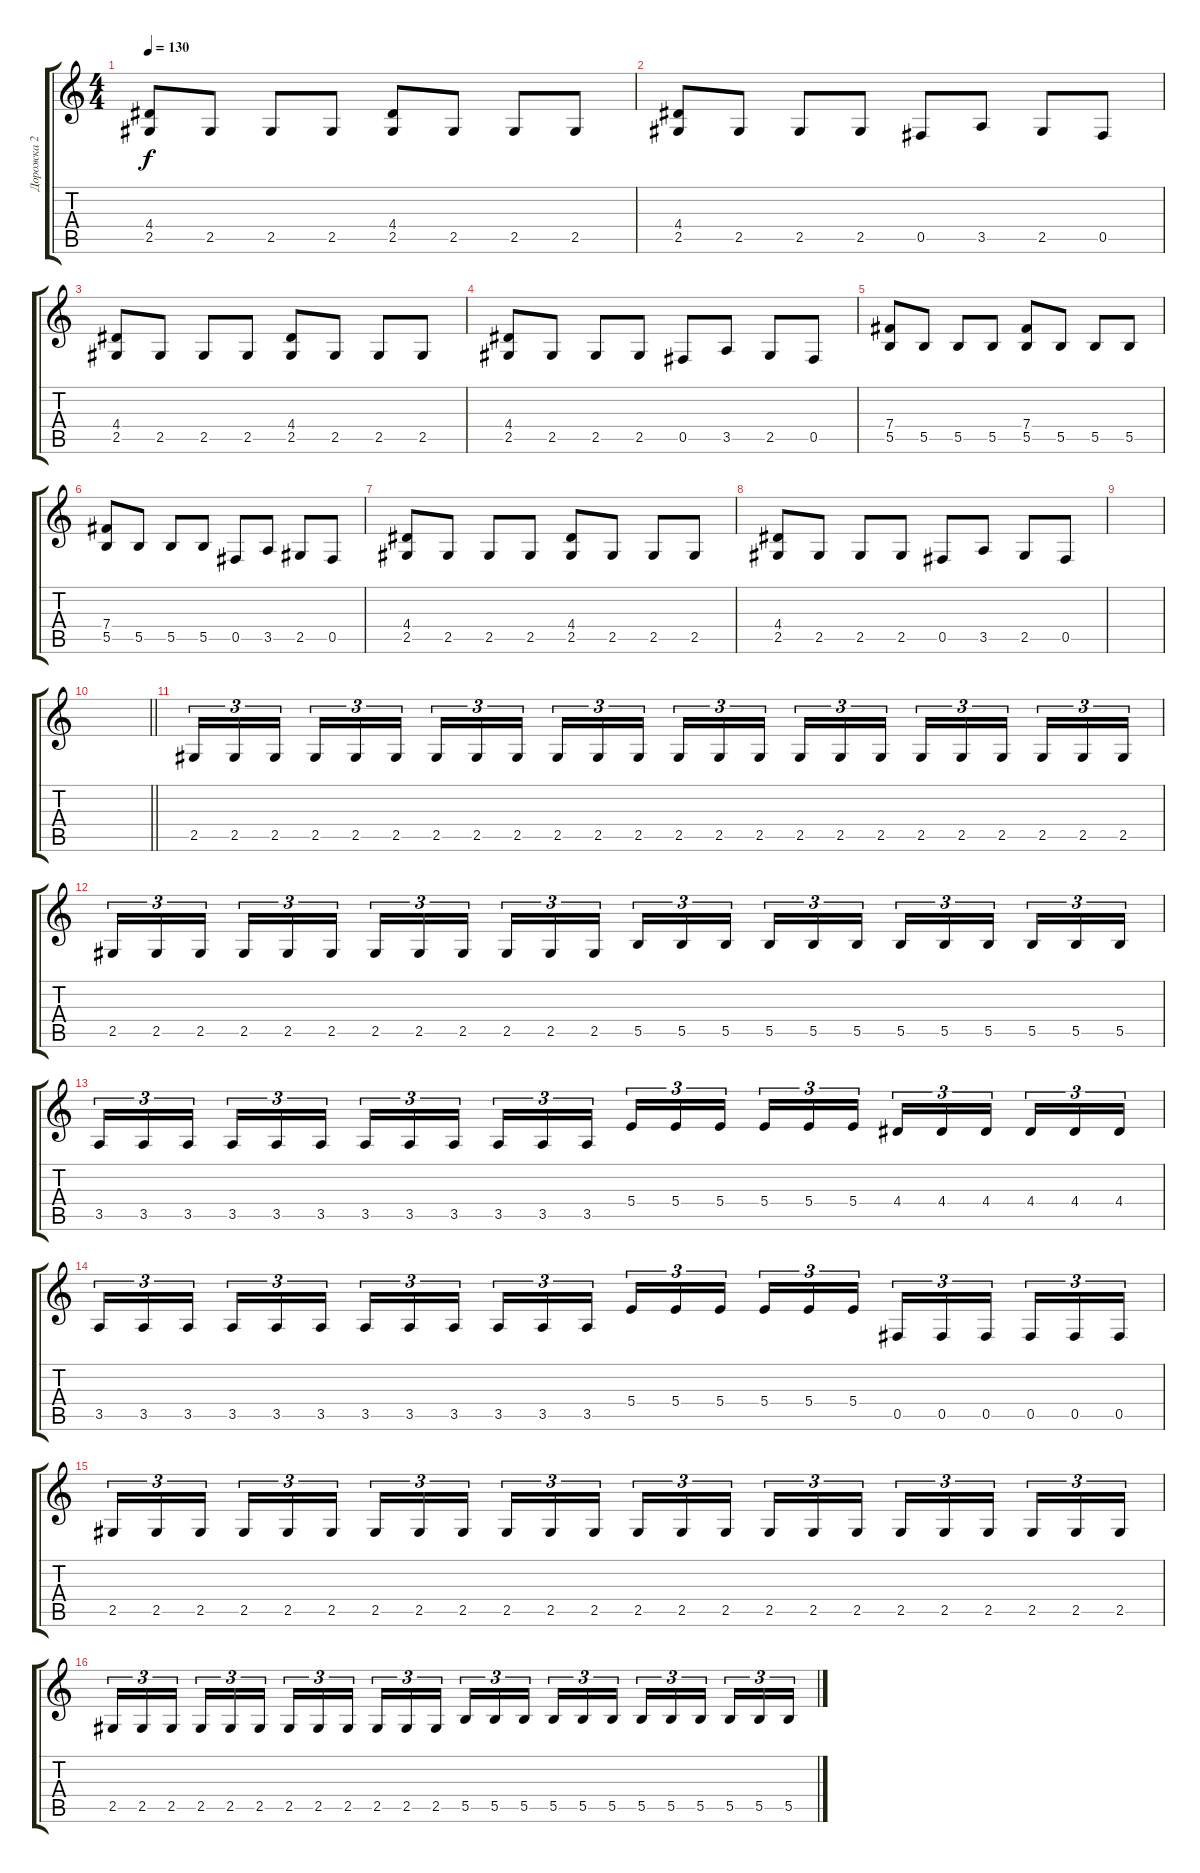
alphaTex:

\track ("Дорожка 2" "Дорожка 2") {instrument distortionguitar}
\staff {score tabs}
\tuning (Db4 Ab3 E3 B2 Gb2 B1) {hide}
\ts (4 4)
\section ("" " ")
\tempo 130
\clef g2
\ks c
(4.4 2.5).8{dy f} 2.5.8 2.5.8 2.5.8 (4.4 2.5).8 2.5.8 2.5.8 2.5.8 |
(4.4 2.5).8 2.5.8 2.5.8 2.5.8 0.5.8 3.5.8 2.5.8 0.5.8 |
(4.4 2.5).8 2.5.8 2.5.8 2.5.8 (4.4 2.5).8 2.5.8 2.5.8 2.5.8 |
(4.4 2.5).8 2.5.8 2.5.8 2.5.8 0.5.8 3.5.8 2.5.8 0.5.8 |
(7.4 5.5).8 5.5.8 5.5.8 5.5.8 (7.4 5.5).8 5.5.8 5.5.8 5.5.8 |
(7.4 5.5).8 5.5.8 5.5.8 5.5.8 0.5.8 3.5.8 2.5.8 0.5.8 |
(4.4 2.5).8 2.5.8 2.5.8 2.5.8 (4.4 2.5).8 2.5.8 2.5.8 2.5.8 |
(4.4 2.5).8 2.5.8 2.5.8 2.5.8 0.5.8 3.5.8 2.5.8 0.5.8 |
|
\barLineRight lightlight
|
\section ("" " ")
2.5.16{tu (3 2)} 2.5.16{tu (3 2)} 2.5.16{tu (3 2) beam splitsecondary} 2.5.16{tu (3 2)} 2.5.16{tu (3 2)} 2.5.16{tu (3 2)} 2.5.16{tu (3 2)} 2.5.16{tu (3 2)} 2.5.16{tu (3 2) beam splitsecondary} 2.5.16{tu (3 2)} 2.5.16{tu (3 2)} 2.5.16{tu (3 2)} 2.5.16{tu (3 2)} 2.5.16{tu (3 2)} 2.5.16{tu (3 2) beam splitsecondary} 2.5.16{tu (3 2)} 2.5.16{tu (3 2)} 2.5.16{tu (3 2)} 2.5.16{tu (3 2)} 2.5.16{tu (3 2)} 2.5.16{tu (3 2) beam splitsecondary} 2.5.16{tu (3 2)} 2.5.16{tu (3 2)} 2.5.16{tu (3 2)} |
2.5.16{tu (3 2)} 2.5.16{tu (3 2)} 2.5.16{tu (3 2) beam splitsecondary} 2.5.16{tu (3 2)} 2.5.16{tu (3 2)} 2.5.16{tu (3 2)} 2.5.16{tu (3 2)} 2.5.16{tu (3 2)} 2.5.16{tu (3 2) beam splitsecondary} 2.5.16{tu (3 2)} 2.5.16{tu (3 2)} 2.5.16{tu (3 2)} 5.5.16{tu (3 2)} 5.5.16{tu (3 2)} 5.5.16{tu (3 2) beam splitsecondary} 5.5.16{tu (3 2)} 5.5.16{tu (3 2)} 5.5.16{tu (3 2)} 5.5.16{tu (3 2)} 5.5.16{tu (3 2)} 5.5.16{tu (3 2) beam splitsecondary} 5.5.16{tu (3 2)} 5.5.16{tu (3 2)} 5.5.16{tu (3 2)} |
3.5.16{tu (3 2)} 3.5.16{tu (3 2)} 3.5.16{tu (3 2) beam splitsecondary} 3.5.16{tu (3 2)} 3.5.16{tu (3 2)} 3.5.16{tu (3 2)} 3.5.16{tu (3 2)} 3.5.16{tu (3 2)} 3.5.16{tu (3 2) beam splitsecondary} 3.5.16{tu (3 2)} 3.5.16{tu (3 2)} 3.5.16{tu (3 2)} 5.4.16{tu (3 2)} 5.4.16{tu (3 2)} 5.4.16{tu (3 2) beam splitsecondary} 5.4.16{tu (3 2)} 5.4.16{tu (3 2)} 5.4.16{tu (3 2)} 4.4.16{tu (3 2)} 4.4.16{tu (3 2)} 4.4.16{tu (3 2) beam splitsecondary} 4.4.16{tu (3 2)} 4.4.16{tu (3 2)} 4.4.16{tu (3 2)} |
3.5.16{tu (3 2)} 3.5.16{tu (3 2)} 3.5.16{tu (3 2) beam splitsecondary} 3.5.16{tu (3 2)} 3.5.16{tu (3 2)} 3.5.16{tu (3 2)} 3.5.16{tu (3 2)} 3.5.16{tu (3 2)} 3.5.16{tu (3 2) beam splitsecondary} 3.5.16{tu (3 2)} 3.5.16{tu (3 2)} 3.5.16{tu (3 2)} 5.4.16{tu (3 2)} 5.4.16{tu (3 2)} 5.4.16{tu (3 2) beam splitsecondary} 5.4.16{tu (3 2)} 5.4.16{tu (3 2)} 5.4.16{tu (3 2)} 0.5.16{tu (3 2)} 0.5.16{tu (3 2)} 0.5.16{tu (3 2) beam splitsecondary} 0.5.16{tu (3 2)} 0.5.16{tu (3 2)} 0.5.16{tu (3 2)} |
2.5.16{tu (3 2)} 2.5.16{tu (3 2)} 2.5.16{tu (3 2) beam splitsecondary} 2.5.16{tu (3 2)} 2.5.16{tu (3 2)} 2.5.16{tu (3 2)} 2.5.16{tu (3 2)} 2.5.16{tu (3 2)} 2.5.16{tu (3 2) beam splitsecondary} 2.5.16{tu (3 2)} 2.5.16{tu (3 2)} 2.5.16{tu (3 2)} 2.5.16{tu (3 2)} 2.5.16{tu (3 2)} 2.5.16{tu (3 2) beam splitsecondary} 2.5.16{tu (3 2)} 2.5.16{tu (3 2)} 2.5.16{tu (3 2)} 2.5.16{tu (3 2)} 2.5.16{tu (3 2)} 2.5.16{tu (3 2) beam splitsecondary} 2.5.16{tu (3 2)} 2.5.16{tu (3 2)} 2.5.16{tu (3 2)} |
2.5.16{tu (3 2)} 2.5.16{tu (3 2)} 2.5.16{tu (3 2) beam splitsecondary} 2.5.16{tu (3 2)} 2.5.16{tu (3 2)} 2.5.16{tu (3 2)} 2.5.16{tu (3 2)} 2.5.16{tu (3 2)} 2.5.16{tu (3 2) beam splitsecondary} 2.5.16{tu (3 2)} 2.5.16{tu (3 2)} 2.5.16{tu (3 2)} 5.5.16{tu (3 2)} 5.5.16{tu (3 2)} 5.5.16{tu (3 2) beam splitsecondary} 5.5.16{tu (3 2)} 5.5.16{tu (3 2)} 5.5.16{tu (3 2)} 5.5.16{tu (3 2)} 5.5.16{tu (3 2)} 5.5.16{tu (3 2) beam splitsecondary} 5.5.16{tu (3 2)} 5.5.16{tu (3 2)} 5.5.16{tu (3 2)}
